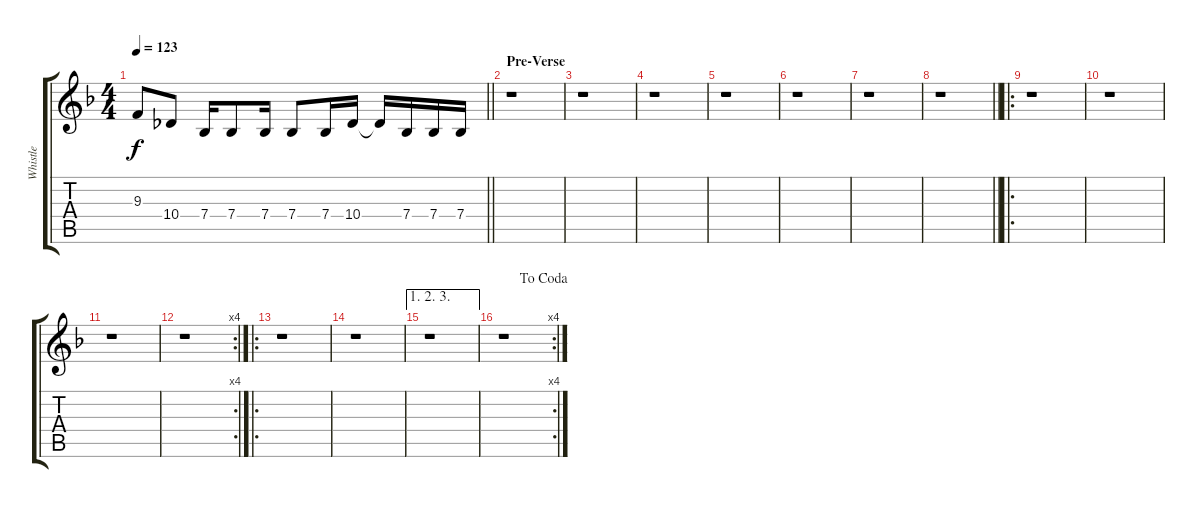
\track ("Whistle" "Whistle") {instrument whistle}
\staff {score tabs}
\tuning (F4 C4 Ab3 Eb3 Bb2 Eb2) {hide}
\ts (4 4)
\tempo 123
\clef g2
\barLineRight lightlight
\ks f
9.3.8{dy f} 10.4.8 7.4.16 7.4.8 7.4.16 7.4.8 7.4.16 10.4.16 10.4{t}.16 7.4.16 7.4.16 7.4.16 |
\section ("" "Pre-Verse")
r.1 |
r.1 |
r.1 |
r.1 |
r.1 |
r.1 |
\barLineRight lightlight
r.1 |
\ro
r.1 |
r.1 |
r.1 |
\rc 4
r.1 |
\ro
r.1 |
r.1 |
\ae (1 2 3)
r.1 |
\rc 4
\jump dacoda
r.1
